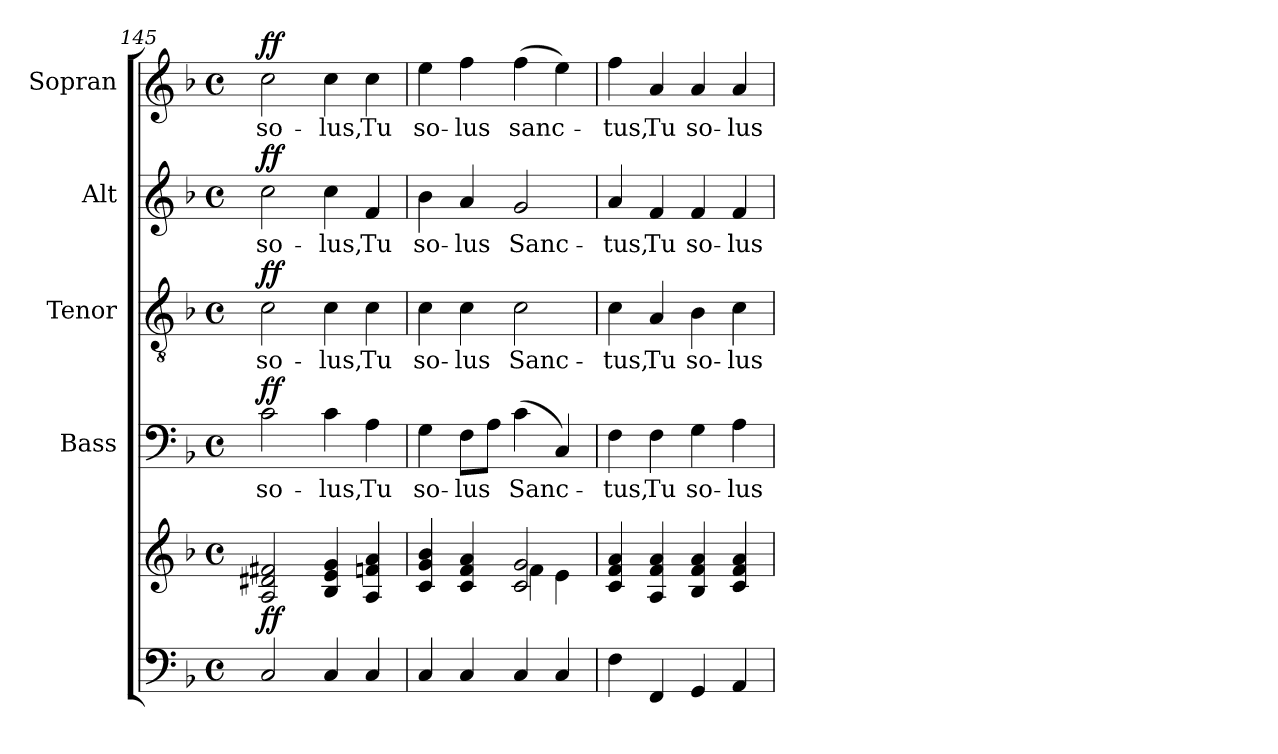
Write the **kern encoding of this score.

**kern	**kern	**dynam	**kern	**text	**dynam	**kern	**text	**dynam	**kern	**text	**dynam	**kern	**text	**dynam
*part5	*part5	*part5	*part4	*part4	*part4	*part3	*part3	*part3	*part2	*part2	*part2	*part1	*part1	*part1
*staff6	*staff5	*staff5/6	*staff4	*staff4	*staff4	*staff3	*staff3	*staff3	*staff2	*staff2	*staff2	*staff1	*staff1	*staff1
*	*	*	*I"Bass	*	*	*I"Tenor	*	*	*I"Alt	*	*	*I"Sopran	*	*
*	*	*	*I'B.	*	*	*I'T.	*	*	*I'A.	*	*	*I'S.	*	*
*clefF4	*clefG2	*	*clefF4	*	*	*clefGv2	*	*	*clefG2	*	*	*clefG2	*	*
*k[b-]	*k[b-]	*	*k[b-]	*	*	*k[b-]	*	*	*k[b-]	*	*	*k[b-]	*	*
*F:	*F:	*	*F:	*	*	*F:	*	*	*F:	*	*	*F:	*	*
*M4/4	*M4/4	*	*M4/4	*	*	*M4/4	*	*	*M4/4	*	*	*M4/4	*	*
*met(c)	*met(c)	*	*met(c)	*	*	*met(c)	*	*	*met(c)	*	*	*met(c)	*	*
=145	=145	=145	=145	=145	=145	=145	=145	=145	=145	=145	=145	=145	=145	=145
!	!	!LO:DY:b	!	!LO:LY:b	!LO:DY:a	!	!LO:LY:b	!LO:DY:a	!	!LO:LY:b	!LO:DY:a	!	!LO:LY:b	!LO:DY:a
2C/	2A/ 2d#X/ 2f#X/	ff	2c\	so-	ff	2c\	so-	ff	2cc\	so-	ff	2cc\	so-	ff
!	!	!	!	!LO:LY:b	!	!	!LO:LY:b	!	!	!LO:LY:b	!	!	!LO:LY:b	!
4C/	4B-/ 4e/ 4g/	.	4c\	-lus,	.	4c\	-lus,	.	4cc\	-lus,	.	4cc\	-lus,	.
!	!	!	!	!LO:LY:b	!	!	!LO:LY:b	!	!	!LO:LY:b	!	!	!LO:LY:b	!
4C/	4A/ 4fn/ 4a/	.	4A\	Tu	.	4c\	Tu	.	4f/	Tu	.	4cc\	Tu	.
=146	=146	=146	=146	=146	=146	=146	=146	=146	=146	=146	=146	=146	=146	=146
*	*^	*	*	*	*	*	*	*	*	*	*	*	*	*
!	!	!	!	!	!LO:LY:b	!	!	!LO:LY:b	!	!	!LO:LY:b	!	!	!LO:LY:b	!
4C/	4c/ 4g/ 4b-/	2ryy	.	4G\	so-	.	4c\	so-	.	4b-\	so-	.	4ee\	so-	.
!	!	!	!	!	!LO:LY:b	!	!	!LO:LY:b	!	!	!LO:LY:b	!	!	!LO:LY:b	!
4C/	4c/ 4f/ 4a/	.	.	8F\L	-lus	.	4c\	-lus	.	4a/	-lus	.	4ff\	-lus	.
.	.	.	.	8A\J	.	.	.	.	.	.	.	.	.	.	.
!	!	!	!	!	!LO:LY:b	!	!	!LO:LY:b	!	!	!LO:LY:b	!	!	!LO:LY:b	!
4C/	2c/ 2g/	4f\	.	(>4c\	Sanc-	.	2c\	Sanc-	.	2g/	Sanc-	.	(>4ff\	sanc-	.
4C/	.	4e\	.	4C/)	.	.	.	.	.	.	.	.	4ee\)	.	.
=147	=147	=147	=147	=147	=147	=147	=147	=147	=147	=147	=147	=147	=147	=147	=147
!	!	!	!	!	!LO:LY:b	!	!	!LO:LY:b	!	!	!LO:LY:b	!	!	!LO:LY:b	!
*	*v	*v	*	*	*	*	*	*	*	*	*	*	*	*	*
4F\	4c/ 4f/ 4a/	.	4F\	-tus,	.	4c\	-tus,	.	4a/	-tus,	.	4ff\	-tus,	.
!	!	!	!	!LO:LY:b	!	!	!LO:LY:b	!	!	!LO:LY:b	!	!	!LO:LY:b	!
4FF/	4A/ 4f/ 4a/	.	4F\	Tu	.	4A/	Tu	.	4f/	Tu	.	4a/	Tu	.
!	!	!	!	!LO:LY:b	!	!	!LO:LY:b	!	!	!LO:LY:b	!	!	!LO:LY:b	!
4GG/	4B-/ 4f/ 4a/	.	4G\	so-	.	4B-\	so-	.	4f/	so-	.	4a/	so-	.
!	!	!	!	!LO:LY:b	!	!	!LO:LY:b	!	!	!LO:LY:b	!	!	!LO:LY:b	!
4AA/	4c/ 4f/ 4a/	.	4A\	-lus	.	4c\	-lus	.	4f/	-lus	.	4a/	-lus	.
=	=	=	=	=	=	=	=	=	=	=	=	=	=	=
*-	*-	*-	*-	*-	*-	*-	*-	*-	*-	*-	*-	*-	*-	*-
